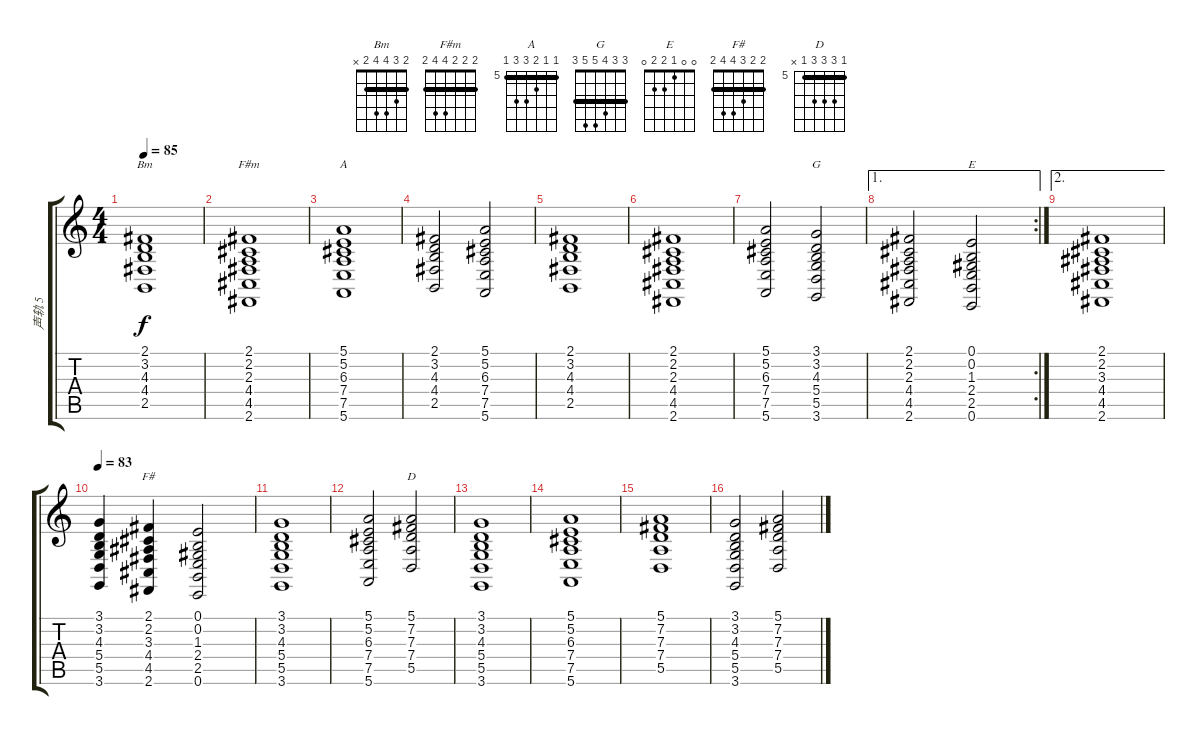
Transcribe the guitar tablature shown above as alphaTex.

\track ("声轨 5" "声轨 5") {instrument synthvoice}
\staff {score tabs}
\tuning (E4 B3 G3 D3 A2 E2) {hide}
\chord ("Bm" 2 3 4 4 2 x) {barre 2}
\chord ("F#m" 2 2 2 4 4 2) {barre 2}
\chord ("A" 5 5 6 7 7 5) {firstfret 5 barre 5}
\chord ("G" 3 3 4 5 5 3) {barre 3}
\chord ("E" 0 0 1 2 2 0)
\chord ("F#" 2 2 3 4 4 2) {barre 2}
\chord ("D" 5 7 7 7 5 x) {firstfret 5 barre 5}
\ts (4 4)
\tempo 85
\clef g2
\ks c
(2.1 3.2 4.3 4.4 2.5).1{ch "Bm" dy f} |
(2.1 2.2 2.3 4.4 4.5 2.6).1{ch "F#m"} |
(5.1 5.2 6.3 7.4 7.5 5.6).1{ch "A"} |
(2.1 3.2 4.3 4.4 2.5).2 (5.1 5.2 6.3 7.4 7.5 5.6).2 |
(2.1 3.2 4.3 4.4 2.5).1 |
(2.1 2.2 2.3 4.4 4.5 2.6).1 |
(5.1 5.2 6.3 7.4 7.5 5.6).2 (3.1 3.2 4.3 5.4 5.5 3.6).2{ch "G"} |
\ae 1
\rc 2
(2.1 2.2 2.3 4.4 4.5 2.6).2 (0.1 0.2 1.3 2.4 2.5 0.6).2{ch "E"} |
\ae 2
(2.1 2.2 3.3 4.4 4.5 2.6).1 |
\tempo 83
(3.1 3.2 4.3 5.4 5.5 3.6).4 (2.1 2.2 3.3 4.4 4.5 2.6).4{ch "F#"} (0.1 0.2 1.3 2.4 2.5 0.6).2 |
(3.1 3.2 4.3 5.4 5.5 3.6).1 |
(5.1 5.2 6.3 7.4 7.5 5.6).2 (5.1 7.2 7.3 7.4 5.5).2{ch "D"} |
(3.1 3.2 4.3 5.4 5.5 3.6).1 |
(5.1 5.2 6.3 7.4 7.5 5.6).1 |
(5.1 7.2 7.3 7.4 5.5).1 |
(3.1 3.2 4.3 5.4 5.5 3.6).2 (5.1 7.2 7.3 7.4 5.5).2
